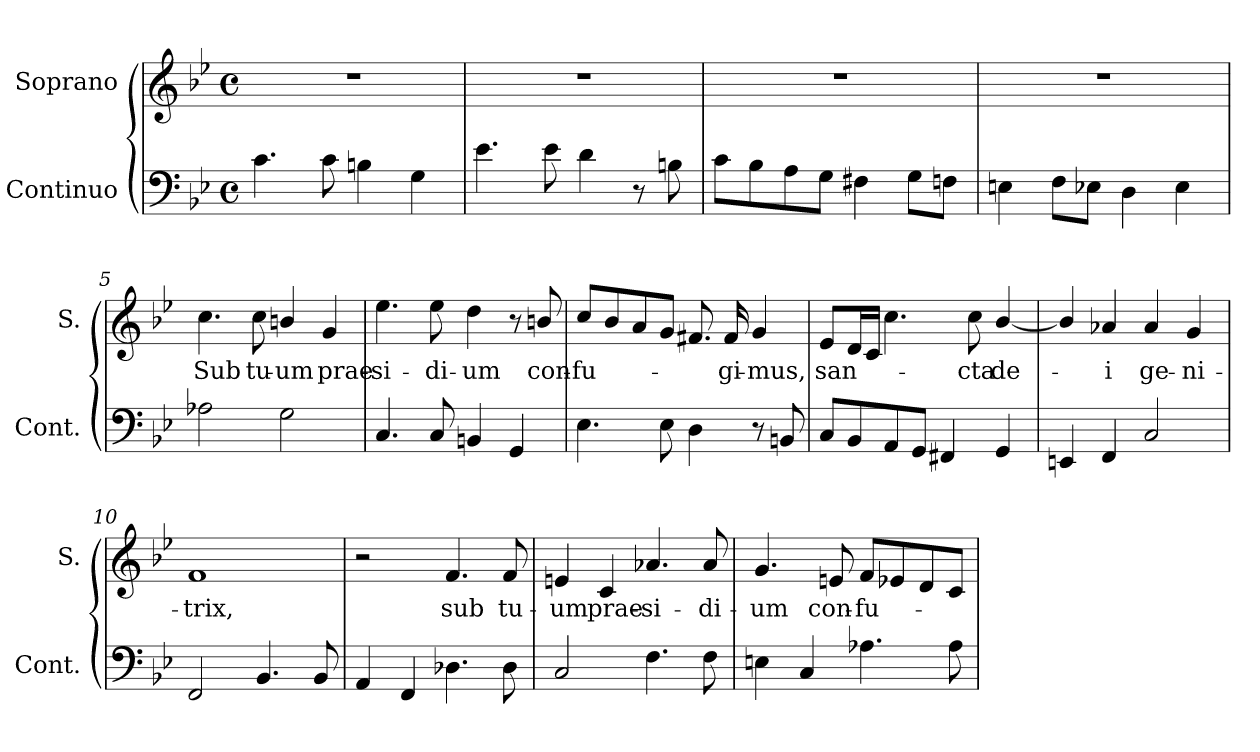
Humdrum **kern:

**kern	**kern	**text
*part2	*part1	*part1
*staff2	*staff1	*staff1
*I"Continuo	*I"Soprano	*
*I'Cont.	*I'S.	*
!!LO:PB:g=z
*clefF4	*clefG2	*
*k[b-e-]	*k[b-e-]	*
*B-:	*B-:	*
*M4/4	*M4/4	*
*met(c)	*met(c)	*
=1	=1	=1
4.ci\	1r	.
8ci\	.	.
4Bni\	.	.
4Gi\	.	.
=2	=2	=2
4.e-i\	1r	.
8e-i\	.	.
4di\	.	.
8r	.	.
8Bni\	.	.
=3	=3	=3
8ci\L	1r	.
8B-i\	.	.
8Ai\	.	.
8Gi\J	.	.
4F#Xi\	.	.
8Gi\L	.	.
8Fi\J	.	.
=4	=4	=4
4Eni\	1r	.
8Fi\L	.	.
8E-i\J	.	.
4Di\	.	.
4E-i\	.	.
!!LO:LB:g=z
=5	=5	=5
!	!	!LO:LY:b:color=#000000
2A-Xi\	4.cci\	Sub
!	!	!LO:LY:b:color=#000000
.	8cci\	tu-
!	!	!LO:LY:b:color=#000000
2Gi\	4bni/	-um
!	!	!LO:LY:b:color=#000000
.	4gi/	prae-
=6	=6	=6
!	!	!LO:LY:b:color=#000000
4.Ci/	4.ee-i\	-si-
!	!	!LO:LY:b:color=#000000
8Ci/	8ee-i\	-di-
!	!	!LO:LY:b:color=#000000
4BBni/	4ddi\	-um
4GGi/	8r	.
!	!	!LO:LY:b:color=#000000
.	8bni/	con-
=7	=7	=7
!	!	!LO:LY:b:color=#000000
4.E-i\	8cci/L	-fu-
.	8b-i/	.
.	8ai/	.
8E-i\	8gi/J	.
4Di\	8.f#Xi/	.
!	!	!LO:LY:b:color=#000000
.	16f#i/	-gi-
!	!	!LO:LY:b:color=#000000
8r	4gi/	-mus,
8BBni/	.	.
=8	=8	=8
!	!	!LO:LY:b:color=#000000
8Ci/L	8e-i/L	san-
8BB-i/	16di/L	.
.	16ci/JJ	.
8AAi/	4.cci\	.
8GGi/J	.	.
4FF#Xi/	.	.
!	!	!LO:LY:b:color=#000000
.	8cci\	-cta
!	!	!LO:LY:b:color=#000000
4GGi/	[4b-i/	de-
=9	=9	=9
4EEni/	4b-i/]	.
!	!	!LO:LY:b:color=#000000
4FFi/	4a-Xi/	-i
!	!	!LO:LY:b:color=#000000
2Ci/	4a-i/	ge-
!	!	!LO:LY:b:color=#000000
.	4gi/	-ni-
=10	=10	=10
!	!	!LO:LY:b:color=#000000
2FFi/	1fi	-trix,
4.BB-i/	.	.
8BB-i/	.	.
!!LO:LB:g=z
=11	=11	=11
4AAi/	2r	.
4FFi/	.	.
!	!	!LO:LY:b:color=#000000
4.D-Xi\	4.fi/	sub
!	!	!LO:LY:b:color=#000000
8D-i\	8fi/	tu-
=12	=12	=12
!	!	!LO:LY:b:color=#000000
2Ci/	4eni/	-um
!	!	!LO:LY:b:color=#000000
.	4ci/	prae-
!	!	!LO:LY:b:color=#000000
4.Fi\	4.a-Xi/	-si-
!	!	!LO:LY:b:color=#000000
8Fi\	8a-i/	-di-
=13	=13	=13
!	!	!LO:LY:b:color=#000000
4Eni\	4.gi/	-um
4Ci/	.	.
!	!	!LO:LY:b:color=#000000
.	8eni/	con-
!	!	!LO:LY:b:color=#000000
4.A-Xi\	8fi/L	-fu-
.	8e-i/	.
.	8di/	.
8A-i\	8ci/J	.
=	=	=
*-	*-	*-
